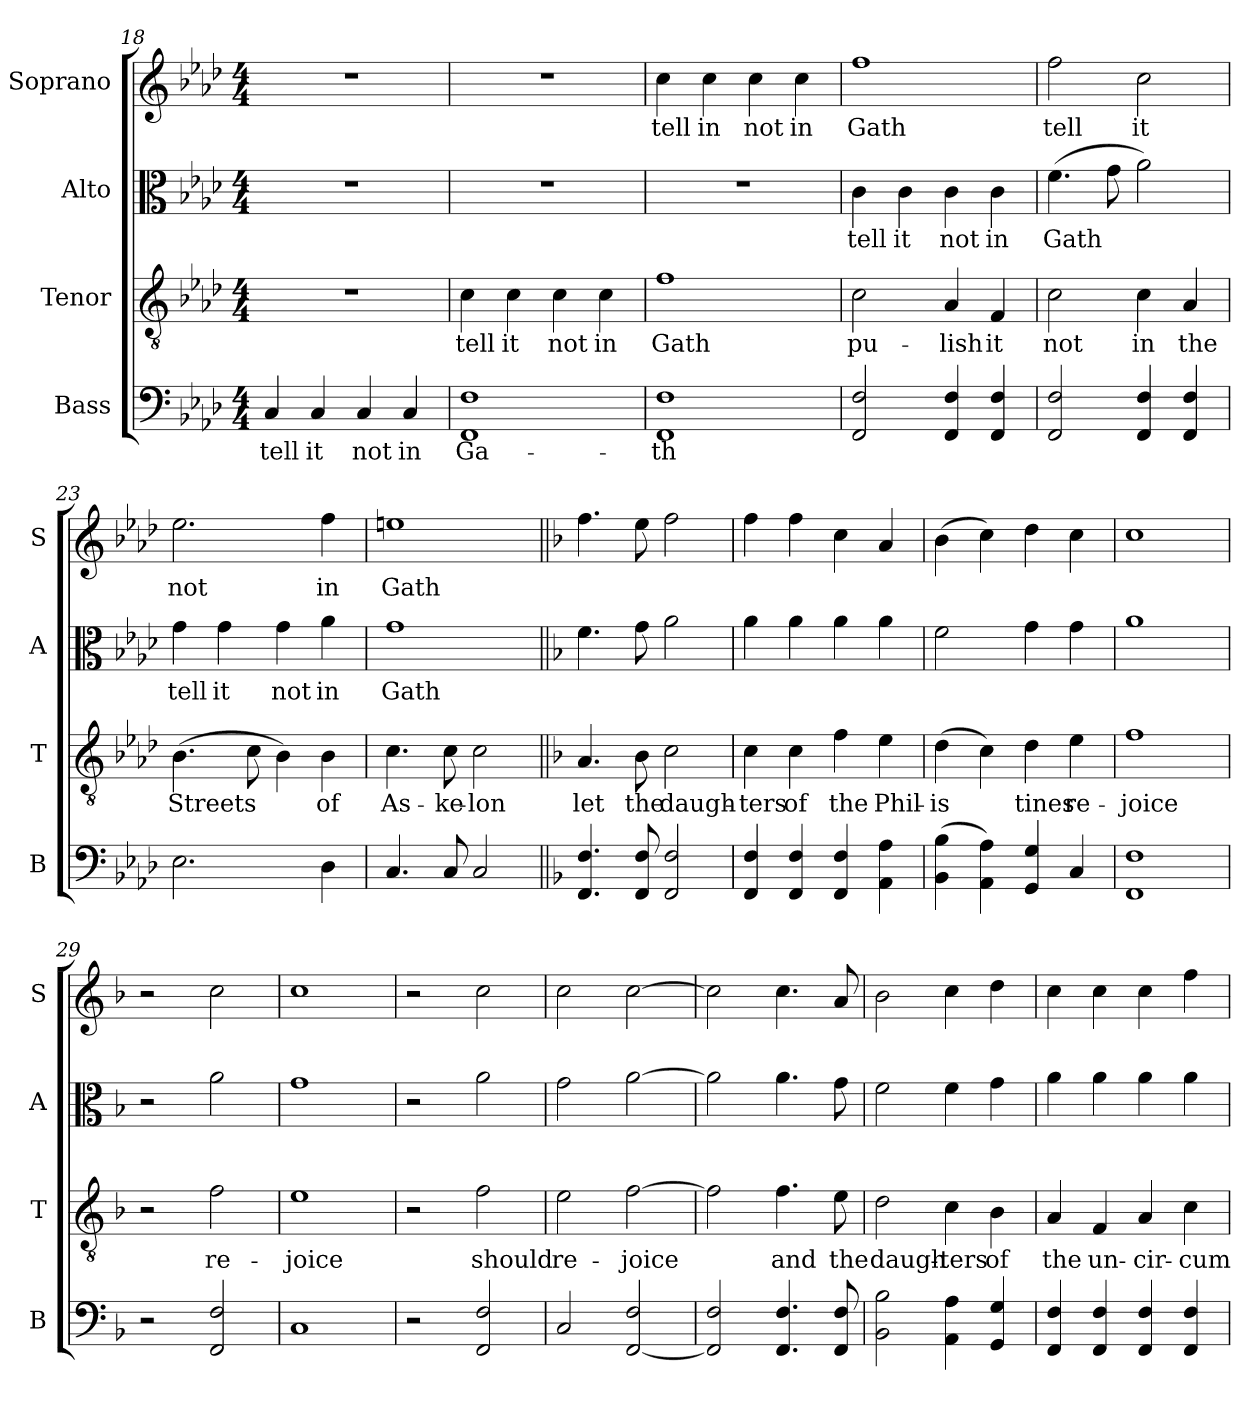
**kern	**text	**kern	**text	**kern	**text	**kern	**text
*part4	*part4	*part3	*part3	*part2	*part2	*part1	*part1
*staff4	*staff4	*staff3	*staff3	*staff2	*staff2	*staff1	*staff1
*I"Bass	*	*I"Tenor	*	*I"Alto	*	*I"Soprano	*
*I'B	*	*I'T	*	*I'A	*	*I'S	*
*clefF4	*	*clefGv2	*	*clefC3	*	*clefG2	*
*k[b-e-a-d-]	*	*k[b-e-a-d-]	*	*k[b-e-a-d-]	*	*k[b-e-a-d-]	*
*A-:	*	*A-:	*	*A-:	*	*A-:	*
*M4/4	*	*M4/4	*	*M4/4	*	*M4/4	*
=18	=18	=18	=18	=18	=18	=18	=18
4C/	tell	1r	.	1r	.	1r	.
4C/	it	.	.	.	.	.	.
4C/	not	.	.	.	.	.	.
4C/	in	.	.	.	.	.	.
=19	=19	=19	=19	=19	=19	=19	=19
1FF 1F	Ga-	4c\	tell	1r	.	1r	.
.	.	4c\	it	.	.	.	.
.	.	4c\	not	.	.	.	.
.	.	4c\	in	.	.	.	.
!!LO:PB:g=z
=20	=20	=20	=20	=20	=20	=20	=20
1FF 1F	-th	1f	Gath	1r	.	4cc\	tell
.	.	.	.	.	.	4cc\	in
.	.	.	.	.	.	4cc\	not
.	.	.	.	.	.	4cc\	in
=21	=21	=21	=21	=21	=21	=21	=21
2FF/ 2F/	.	2c\	pu-	4c\	tell	1ff	Gath
.	.	.	.	4c\	it	.	.
4FF/ 4F/	.	4A-/	-lish	4c\	not	.	.
4FF/ 4F/	.	4F/	it	4c\	in	.	.
=22	=22	=22	=22	=22	=22	=22	=22
2FF/ 2F/	.	2c\	not	(4.f\	Gath	2ff\	tell
.	.	.	.	8g\	.	.	.
4FF/ 4F/	.	4c\	in	2a-\)	.	2cc\	it
4FF/ 4F/	.	4A-/	the	.	.	.	.
=23	=23	=23	=23	=23	=23	=23	=23
2.E-\	.	(4.B-\	Streets	4g\	tell	2.ee-\	not
.	.	.	.	4g\	it	.	.
.	.	8c\	.	.	.	.	.
.	.	4B-\)	.	4g\	not	.	.
4D-\	.	4B-\	of	4a-\	in	4ff\	in
=24	=24	=24	=24	=24	=24	=24	=24
4.C/	.	4.c\	As-	1g	Gath	1een	Gath
8C/	.	8c\	-ke-	.	.	.	.
2C/	.	2c\	-lon	.	.	.	.
!!LO:LB:g=z
=25||	=25||	=25||	=25||	=25||	=25||	=25||	=25||
*k[b-]	*	*k[b-]	*	*k[b-]	*	*k[b-]	*
*F:	*	*F:	*	*F:	*	*F:	*
4.FF/ 4.F/	.	4.A/	let	4.f\	.	4.ff\	.
8FF/ 8F/	.	8B-\	the	8g\	.	8ee\	.
2FF/ 2F/	.	2c\	daugh-	2a\	.	2ff\	.
=26	=26	=26	=26	=26	=26	=26	=26
4FF/ 4F/	.	4c\	-ters	4a\	.	4ff\	.
4FF/ 4F/	.	4c\	of	4a\	.	4ff\	.
4FF/ 4F/	.	4f\	the	4a\	.	4cc\	.
4AA\ 4A\	.	4e\	Phil-	4a\	.	4a/	.
=27	=27	=27	=27	=27	=27	=27	=27
(4BB-\ 4B-\	.	(4d\	-is	2f\	.	(4b-\	.
4AA\ 4A\)	.	4c\)	.	.	.	4cc\)	.
4GG/ 4G/	.	4d\	tines	4g\	.	4dd\	.
4C/	.	4e\	re-	4g\	.	4cc\	.
=28	=28	=28	=28	=28	=28	=28	=28
1FF 1F	.	1f	-joice	1a	.	1cc	.
=29	=29	=29	=29	=29	=29	=29	=29
2r	.	2r	.	2r	.	2r	.
2FF/ 2F/	.	2f\	re-	2a\	.	2cc\	.
=30	=30	=30	=30	=30	=30	=30	=30
1C	.	1e	-joice	1g	.	1cc	.
=31	=31	=31	=31	=31	=31	=31	=31
2r	.	2r	.	2r	.	2r	.
2FF/ 2F/	.	2f\	should	2a\	.	2cc\	.
!!LO:LB:g=z
=32	=32	=32	=32	=32	=32	=32	=32
2C/	.	2e\	re-	2g\	.	2cc\	.
[2FF/ 2F/	.	[2f\	-joice	[2a\	.	[2cc\	.
=33	=33	=33	=33	=33	=33	=33	=33
2FF/] 2F/	.	2f\]	.	2a\]	.	2cc\]	.
4.FF/ 4.F/	.	4.f\	and	4.a\	.	4.cc\	.
8FF/ 8F/	.	8e\	the	8g\	.	8a/	.
=34	=34	=34	=34	=34	=34	=34	=34
2BB-\ 2B-\	.	2d\	daugh-	2f\	.	2b-\	.
4AA\ 4A\	.	4c\	-ters	4f\	.	4cc\	.
4GG/ 4G/	.	4B-\	of	4g\	.	4dd\	.
=35	=35	=35	=35	=35	=35	=35	=35
4FF/ 4F/	.	4A/	the	4a\	.	4cc\	.
4FF/ 4F/	.	4F/	un-	4a\	.	4cc\	.
4FF/ 4F/	.	4A/	-cir-	4a\	.	4cc\	.
4FF/ 4F/	.	4c\	-cum-	4a\	.	4ff\	.
=	=	=	=	=	=	=	=
*-	*-	*-	*-	*-	*-	*-	*-
